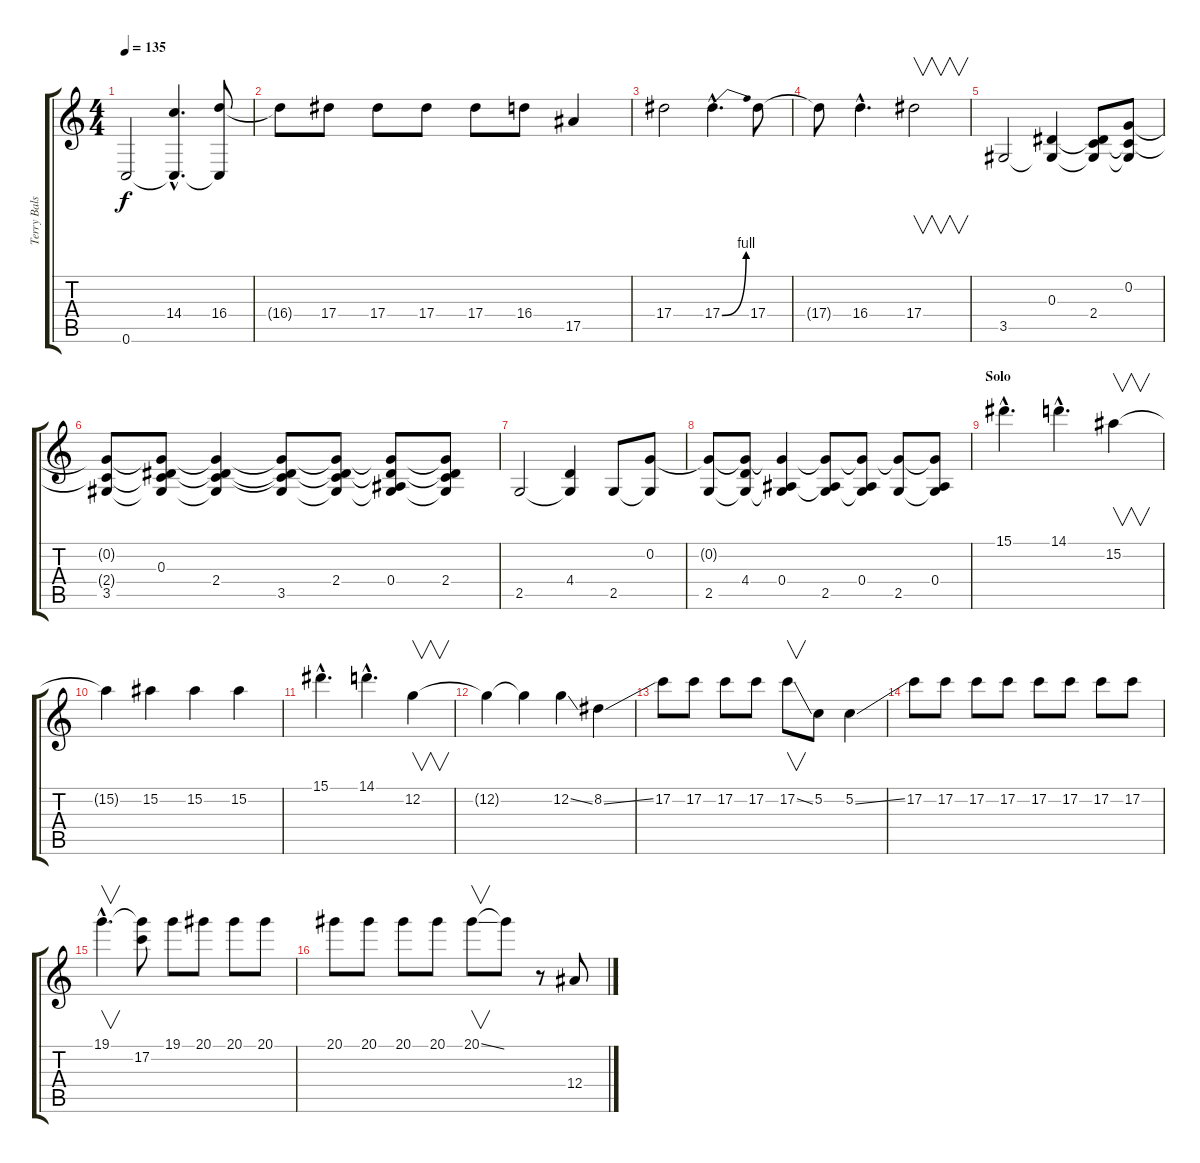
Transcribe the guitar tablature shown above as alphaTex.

\track ("Terry Balsamo (Main Guitar)" "Terry Bals") {instrument distortionguitar}
\staff {score tabs}
\tuning (C4 G3 Eb3 Bb2 F2 C2) {hide}
\ts (4 4)
\tempo 135
\clef g2
\ks c
0.6.2{dy f} (14.4{hac} 0.6{hac t}).4{d} (16.4 0.6{t}).8 |
16.4{t}.8 17.4.8 17.4.8 17.4.8 17.4.8 16.4.8 17.5.4 |
17.4.2 17.4{be (bend 0 0 60 4) hac}.4{d} 17.4.8 |
17.4{t}.8 16.4{hac}.4{d} 17.4.2{v} |
3.5.2 (0.3 3.5{t}).4 (0.3{t} 2.4 3.5{t}).8 (0.2 2.4{t} 3.5{t}).8 |
(0.2{t} 2.4{t} 3.5).8 (0.2{t} 0.3 2.4{t} 3.5{t}).8 (0.2{t} 0.3{t} 2.4 3.5{t}).4 (0.2{t} 0.3{t} 2.4{t} 3.5).8 (0.2{t} 0.3{t} 2.4 3.5{t}).8 (0.2{t} 0.3{t} 0.4 3.5{t}).8 (0.2{t} 0.3{t} 2.4 3.5{t}).8 |
2.5.2 (4.4 2.5{t}).4 2.5.8 (0.2 2.5{t}).8 |
(0.2{t} 2.5).8 (0.2{t} 4.4 2.5{t}).8 (0.2{t} 0.4 2.5{t}).4 (0.2{t} 0.4{t} 2.5).8 (0.2{t} 0.4 2.5{t}).8 (0.2{t} 2.5).8 (0.2{t} 0.4 2.5{t}).8 |
\section ("" "Solo")
15.1{hac}.4{d} 14.1{hac}.4{d} 15.2.4{v} |
15.2{t}.4 15.2.4 15.2.4 15.2.4 |
15.1{hac}.4{d} 14.1{hac}.4{d} 12.2.4{v} |
12.2{t}.4 12.2{t}.4 12.2{ss}.4 8.2{ss}.4 |
17.2.8 17.2.8 17.2.8 17.2.8 17.2{ss}.8{v} 5.2.8 5.2{ss}.4 |
17.2.8 17.2.8 17.2.8 17.2.8 17.2.8 17.2.8 17.2.8 17.2.8 |
19.1{hac}.4{v d} (19.1{t} 17.2).8 19.1.8 20.1.8 20.1.8 20.1.8 |
20.1.8 20.1.8 20.1.8 20.1.8 20.1{ss}.8{v} 20.1{t}.8 r.8 12.4.8
